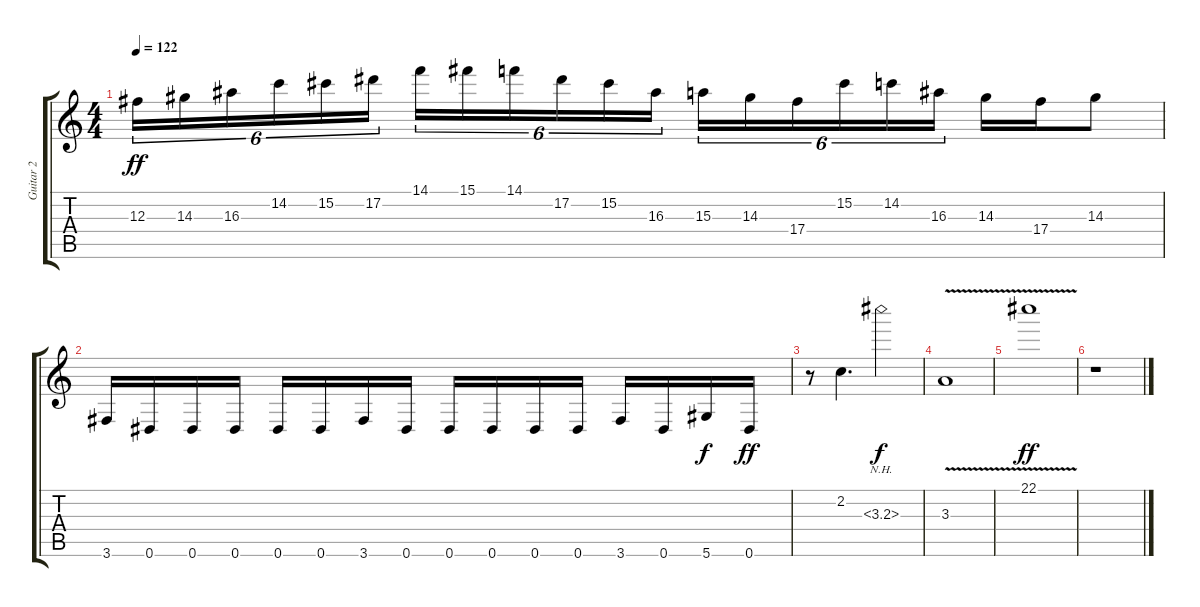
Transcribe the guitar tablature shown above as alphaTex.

\track ("Guitar 2" "Guitar 2") {instrument distortionguitar}
\staff {score tabs}
\tuning (Eb4 Bb3 Gb3 Db3 Ab2 Eb2) {hide}
\ts (4 4)
\tempo 122
\clef g2
\ks c
12.3.16{tu (6 4) dy ff} 14.3.16{tu (6 4)} 16.3.16{tu (6 4)} 14.2.16{tu (6 4)} 15.2.16{tu (6 4)} 17.2.16{tu (6 4)} 14.1.16{tu (6 4)} 15.1.16{tu (6 4)} 14.1.16{tu (6 4)} 17.2.16{tu (6 4)} 15.2.16{tu (6 4)} 16.3.16{tu (6 4)} 15.3.16{tu (6 4)} 14.3.16{tu (6 4)} 17.4.16{tu (6 4)} 15.2.16{tu (6 4)} 14.2.16{tu (6 4)} 16.3.16{tu (6 4)} 14.3.16 17.4.16 14.3.8 |
3.6.16 0.6.16 0.6.16 0.6.16 0.6.16 0.6.16 3.6.16 0.6.16 0.6.16 0.6.16 0.6.16 0.6.16 3.6.16 0.6.16 5.6.16{dy f} 0.6.16{dy ff} |
r.8 2.2.4{d} 3.3{nh}.2{dy f} |
3.3{v}.1 |
22.1{v}.1{dy ff} |
r.1
